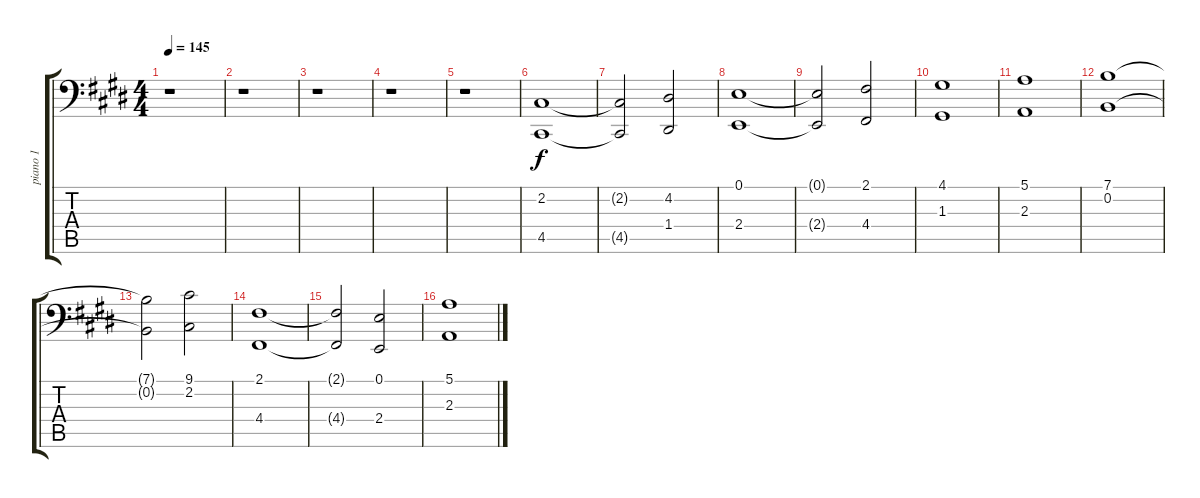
\track ("piano 1" "piano 1") {solo instrument acousticgrandpiano}
\staff {score tabs}
\tuning (E3 B2 G2 D2 A1 E1) {hide}
\ts (4 4)
\tempo 145
\clef f4
\ks e
r.1{dy f instrument acousticgrandpiano} |
r.1 |
r.1 |
r.1 |
r.1 |
(2.2 4.5).1 |
(2.2{t} 4.5{t}).2 (4.2 1.4).2 |
(0.1 2.4).1 |
(0.1{t} 2.4{t}).2 (2.1 4.4).2 |
(4.1 1.3).1 |
(5.1 2.3).1 |
(7.1 0.2).1 |
(7.1{t} 0.2{t}).2 (9.1 2.2).2 |
(2.1 4.4).1 |
(2.1{t} 4.4{t}).2 (0.1 2.4).2 |
(5.1 2.3).1
